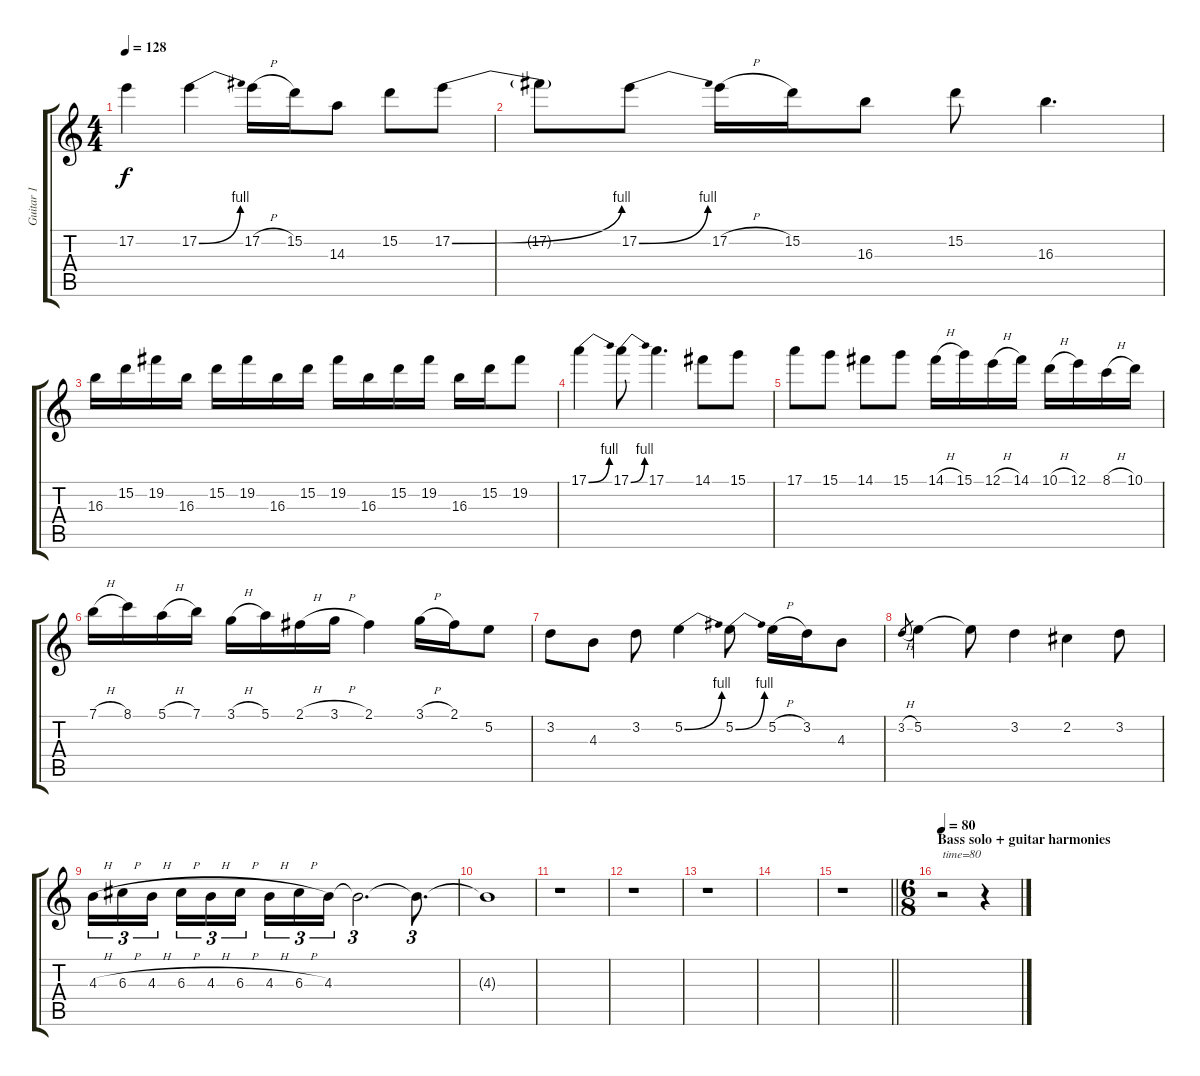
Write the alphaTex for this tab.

\track ("Guitar 1" "Guitar 1") {instrument distortionguitar}
\staff {score tabs}
\tuning (E4 B3 G3 D3 A2 E2) {hide}
\ts (4 4)
\tempo 128
\clef g2
\ks c
17.2{t}.4{dy f} 17.2{be (bend 0 0 60 4)}.4 17.2{h}.16 15.2.16 14.3.8 15.2.8 17.2{be (bend 0 0 60 4)}.8 |
17.2{t}.8 17.2{be (bend 0 0 60 4)}.8 17.2{h}.16 15.2.16 16.3.8 15.2.8 16.3.4{d} |
16.3.16 15.2.16 19.2.16 16.3.16 15.2.16 19.2.16 16.3.16 15.2.16 19.2.16 16.3.16 15.2.16 19.2.16 16.3.16 15.2.16 19.2.8 |
17.1{be (bend 0 0 60 4)}.4 17.1{be (bend 0 0 60 4)}.8 17.1.4{d} 14.1.8 15.1.8 |
17.1.8 15.1.8 14.1.8 15.1.8 14.1{h}.16 15.1.16 12.1{h}.16 14.1.16 10.1{h}.16 12.1.16 8.1{h}.16 10.1.16 |
7.1{h}.16 8.1.16 5.1{h}.16 7.1.16 3.1{h}.16 5.1.16 2.1{h}.16 3.1{h}.16 2.1.4 3.1{h}.16 2.1.16 5.2.8 |
3.2.8 4.3.8 3.2.8 5.2{be (bend 0 0 60 4)}.4 5.2{be (bend 0 0 60 4)}.8 5.2{h}.16 3.2.16 4.3.8 |
3.2{h}.8{gr} 5.2.4 5.2{t}.8 3.2.4 2.2.4 3.2.8 |
4.3{h}.16{tu (3 2)} 6.3{h}.16{tu (3 2)} 4.3{h}.16{tu (3 2) beam splitsecondary} 6.3{h}.16{tu (3 2)} 4.3{h}.16{tu (3 2)} 6.3{h}.16{tu (3 2)} 4.3{h}.16{tu (3 2)} 6.3{h}.16{tu (3 2)} 4.3.16{tu (3 2)} 4.3{t}.2{d tu (3 2)} 4.3{t}.8{d tu (3 2)} |
4.3{t}.1 |
r.1 |
r.1 |
r.1 |
|
\barLineRight lightlight
r.1 |
\ts (6 8)
\section ("" "Bass solo + guitar harmonies")
\tempo 80
r.2{txt "time=80"} r.4
